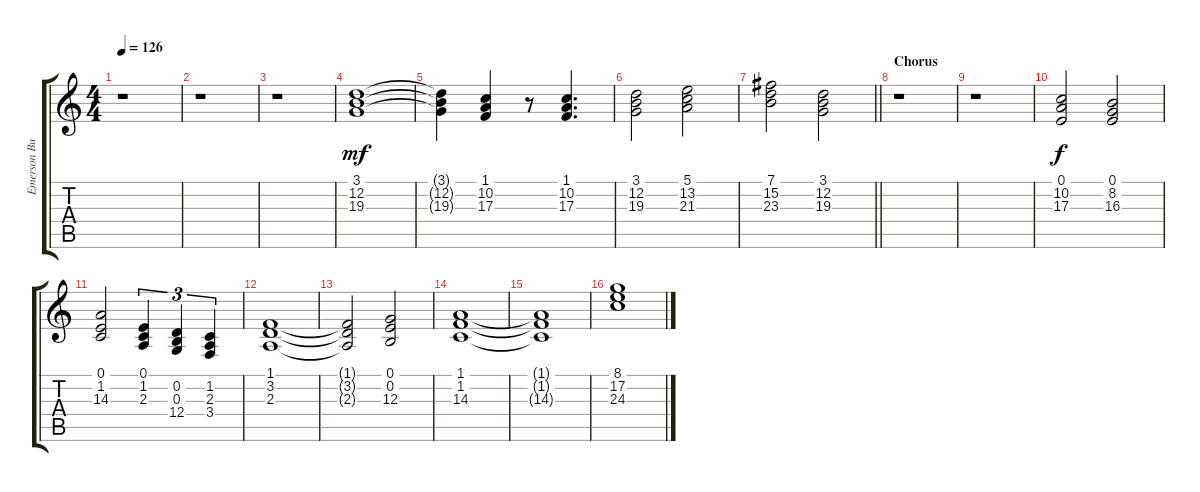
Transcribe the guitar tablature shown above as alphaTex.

\track ("Emerson Burton (Keyboard)" "Emerson Bu") {instrument stringensemble1}
\staff {score tabs}
\tuning (E4 B3 G3 D3 A2 E2) {hide}
\ts (4 4)
\tempo 126
\clef g2
\ks c
r.1{dy f} |
r.1 |
r.1 |
(3.1 12.2 19.3).1{dy mf} |
(3.1{t} 12.2{t} 19.3{t}).4 (1.1 10.2 17.3).4 r.8 (1.1 10.2 17.3).4{d} |
(3.1 12.2 19.3).2 (5.1 13.2 21.3).2 |
\barLineRight lightlight
(7.1 15.2 23.3).2 (3.1 12.2 19.3).2 |
\section ("" "Chorus")
r.1 |
r.1 |
(0.1 10.2 17.3).2{dy f} (0.1 8.2 16.3).2 |
(0.1 1.2 14.3).2 (0.1 1.2 2.3).4{tu (3 2)} (0.2 0.3 12.4).4{tu (3 2)} (1.2 2.3 3.4).4{tu (3 2)} |
(1.1 3.2 2.3).1 |
(1.1{t} 3.2{t} 2.3{t}).2 (0.1 0.2 12.3).2 |
(1.1 1.2 14.3).1 |
(1.1{t} 1.2{t} 14.3{t}).1 |
(8.1 17.2 24.3).1
